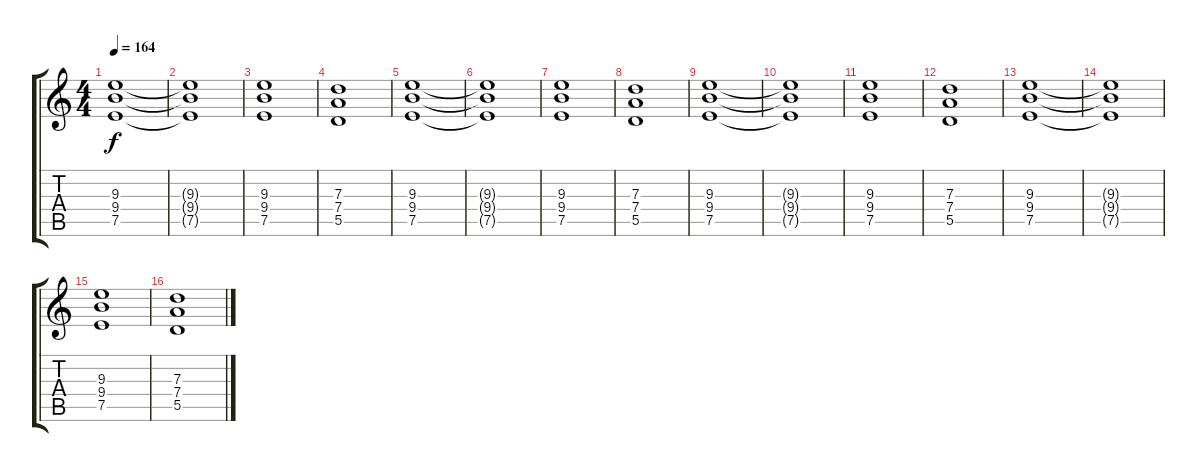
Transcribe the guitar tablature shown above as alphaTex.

\track "" {instrument distortionguitar}
\staff {score tabs}
\tuning (E4 B3 G3 D3 A2 E2) {hide}
\ts (4 4)
\tempo 164
\clef g2
\ks c
(9.3 9.4 7.5).1{dy f} |
(9.3{t} 9.4{t} 7.5{t}).1 |
(9.3 9.4 7.5).1 |
(7.3 7.4 5.5).1 |
(9.3 9.4 7.5).1 |
(9.3{t} 9.4{t} 7.5{t}).1 |
(9.3 9.4 7.5).1 |
(7.3 7.4 5.5).1 |
(9.3 9.4 7.5).1 |
(9.3{t} 9.4{t} 7.5{t}).1 |
(9.3 9.4 7.5).1 |
(7.3 7.4 5.5).1 |
(9.3 9.4 7.5).1 |
(9.3{t} 9.4{t} 7.5{t}).1 |
(9.3 9.4 7.5).1 |
(7.3 7.4 5.5).1
